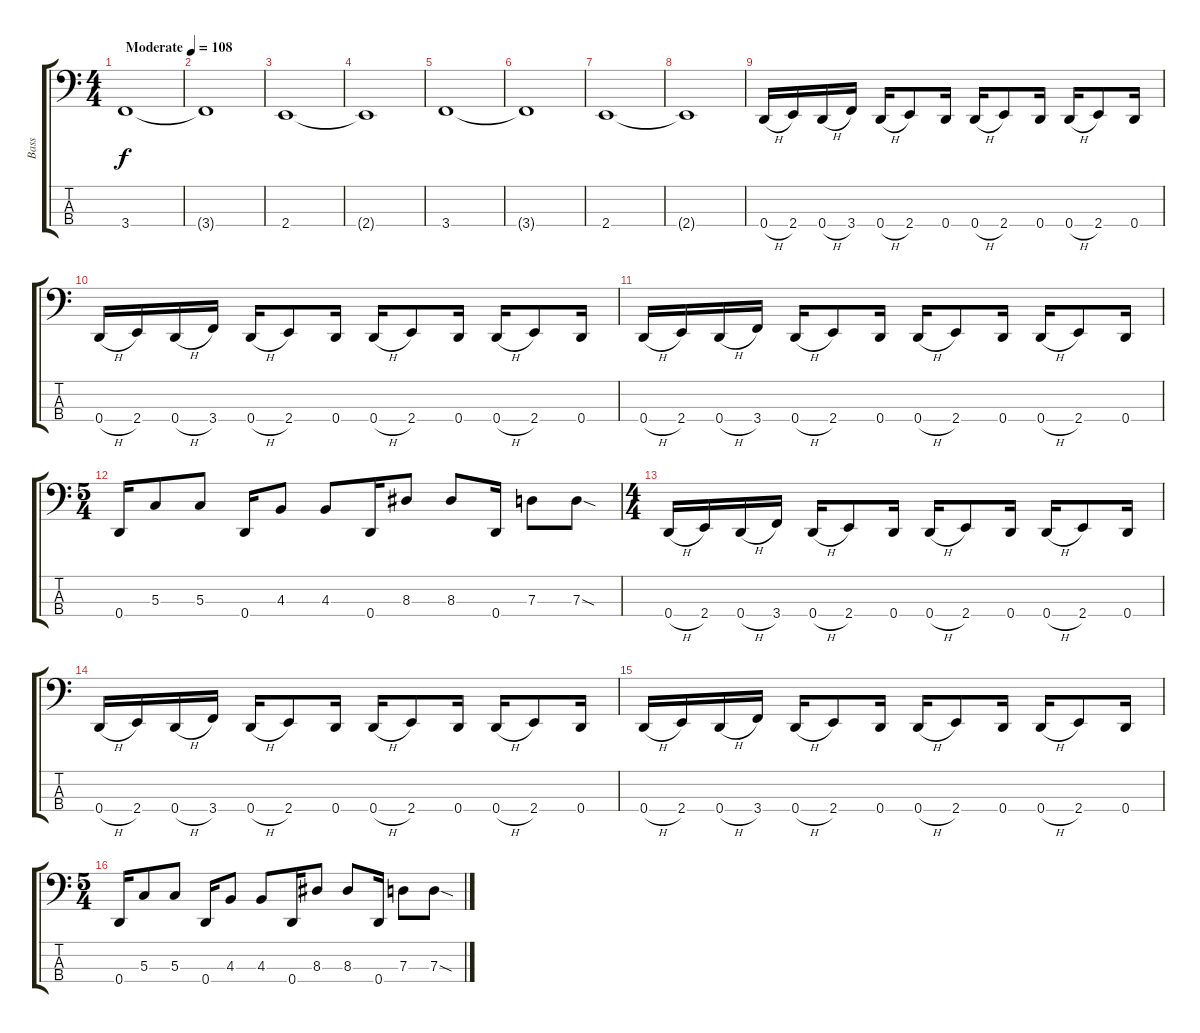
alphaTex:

\track ("Bass" "Bass") {instrument electricbassfinger}
\staff {score tabs}
\tuning (F2 C2 G1 D1) {hide}
\ts (4 4)
\tempo (108 "Moderate")
\clef f4
\ks c
3.4.1{dy f instrument electricbassfinger} |
3.4{t}.1 |
2.4.1 |
2.4{t}.1 |
3.4.1 |
3.4{t}.1 |
2.4.1 |
2.4{t}.1 |
0.4{h}.16 2.4.16 0.4{h}.16 3.4.16 0.4{h}.16 2.4.8 0.4.16 0.4{h}.16 2.4.8 0.4.16 0.4{h}.16 2.4.8 0.4.16 |
0.4{h}.16 2.4.16 0.4{h}.16 3.4.16 0.4{h}.16 2.4.8 0.4.16 0.4{h}.16 2.4.8 0.4.16 0.4{h}.16 2.4.8 0.4.16 |
0.4{h}.16 2.4.16 0.4{h}.16 3.4.16 0.4{h}.16 2.4.8 0.4.16 0.4{h}.16 2.4.8 0.4.16 0.4{h}.16 2.4.8 0.4.16 |
\ts (5 4)
0.4.16 5.3.8 5.3.8 0.4.16 4.3.8 4.3.8 0.4.16 8.3.8 8.3.8 0.4.16 7.3.8 7.3{sod}.8 |
\ts (4 4)
0.4{h}.16 2.4.16 0.4{h}.16 3.4.16 0.4{h}.16 2.4.8 0.4.16 0.4{h}.16 2.4.8 0.4.16 0.4{h}.16 2.4.8 0.4.16 |
0.4{h}.16 2.4.16 0.4{h}.16 3.4.16 0.4{h}.16 2.4.8 0.4.16 0.4{h}.16 2.4.8 0.4.16 0.4{h}.16 2.4.8 0.4.16 |
0.4{h}.16 2.4.16 0.4{h}.16 3.4.16 0.4{h}.16 2.4.8 0.4.16 0.4{h}.16 2.4.8 0.4.16 0.4{h}.16 2.4.8 0.4.16 |
\ts (5 4)
0.4.16 5.3.8 5.3.8 0.4.16 4.3.8 4.3.8 0.4.16 8.3.8 8.3.8 0.4.16 7.3.8 7.3{sod}.8
